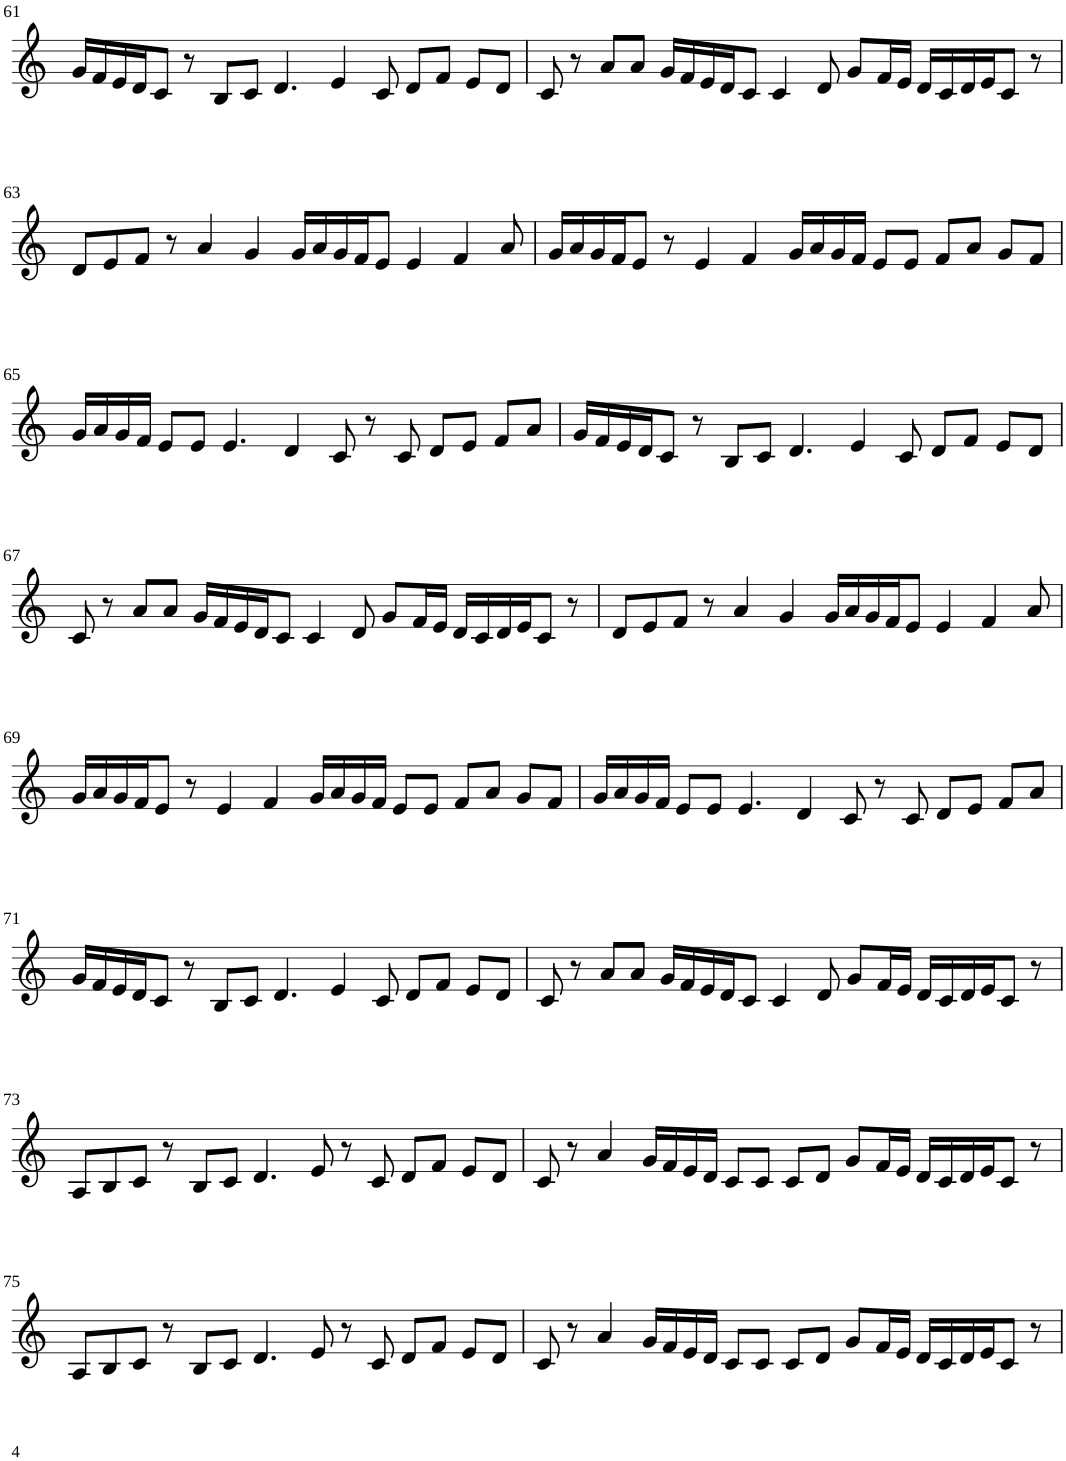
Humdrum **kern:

**kern
*part1
*staff1
*I"Violin
!!LO:PB:g=z
*clefG2
*k[]
*M8/4
=61
16g/LL
16f/
16e/
16d/J
8c/J
8r
8B/L
8c/J
4.d/
4e/
8c/
8d/L
8f/J
8e/L
8d/J
=62
8c/
8r
8a/L
8a/J
16g/LL
16f/
16e/
16d/J
8c/J
4c/
8d/
8g/L
16f/L
16e/JJ
16d/LL
16c/
16d/
16e/J
8c/J
8r
!!LO:LB:g=z
=63
8d/L
8e/
8f/J
8r
4a/
4g/
16g/LL
16a/
16g/
16f/J
8e/J
4e/
4f/
8a/
=64
16g/LL
16a/
16g/
16f/J
8e/J
8r
4e/
4f/
16g/LL
16a/
16g/
16f/JJ
8e/L
8e/J
8f/L
8a/J
8g/L
8f/J
!!LO:LB:g=z
=65
16g/LL
16a/
16g/
16f/JJ
8e/L
8e/J
4.e/
4d/
8c/
8r
8c/
8d/L
8e/J
8f/L
8a/J
=66
16g/LL
16f/
16e/
16d/J
8c/J
8r
8B/L
8c/J
4.d/
4e/
8c/
8d/L
8f/J
8e/L
8d/J
!!LO:LB:g=z
=67
8c/
8r
8a/L
8a/J
16g/LL
16f/
16e/
16d/J
8c/J
4c/
8d/
8g/L
16f/L
16e/JJ
16d/LL
16c/
16d/
16e/J
8c/J
8r
=68
8d/L
8e/
8f/J
8r
4a/
4g/
16g/LL
16a/
16g/
16f/J
8e/J
4e/
4f/
8a/
!!LO:LB:g=z
=69
16g/LL
16a/
16g/
16f/J
8e/J
8r
4e/
4f/
16g/LL
16a/
16g/
16f/JJ
8e/L
8e/J
8f/L
8a/J
8g/L
8f/J
=70
16g/LL
16a/
16g/
16f/JJ
8e/L
8e/J
4.e/
4d/
8c/
8r
8c/
8d/L
8e/J
8f/L
8a/J
!!LO:LB:g=z
=71
16g/LL
16f/
16e/
16d/J
8c/J
8r
8B/L
8c/J
4.d/
4e/
8c/
8d/L
8f/J
8e/L
8d/J
=72
8c/
8r
8a/L
8a/J
16g/LL
16f/
16e/
16d/J
8c/J
4c/
8d/
8g/L
16f/L
16e/JJ
16d/LL
16c/
16d/
16e/J
8c/J
8r
!!LO:LB:g=z
=73
8A/L
8B/
8c/J
8r
8B/L
8c/J
4.d/
8e/
8r
8c/
8d/L
8f/J
8e/L
8d/J
=74
8c/
8r
4a/
16g/LL
16f/
16e/
16d/JJ
8c/L
8c/J
8c/L
8d/J
8g/L
16f/L
16e/JJ
16d/LL
16c/
16d/
16e/J
8c/J
8r
!!LO:LB:g=z
=75
8A/L
8B/
8c/J
8r
8B/L
8c/J
4.d/
8e/
8r
8c/
8d/L
8f/J
8e/L
8d/J
=76
8c/
8r
4a/
16g/LL
16f/
16e/
16d/JJ
8c/L
8c/J
8c/L
8d/J
8g/L
16f/L
16e/JJ
16d/LL
16c/
16d/
16e/J
8c/J
8r
=
*-
